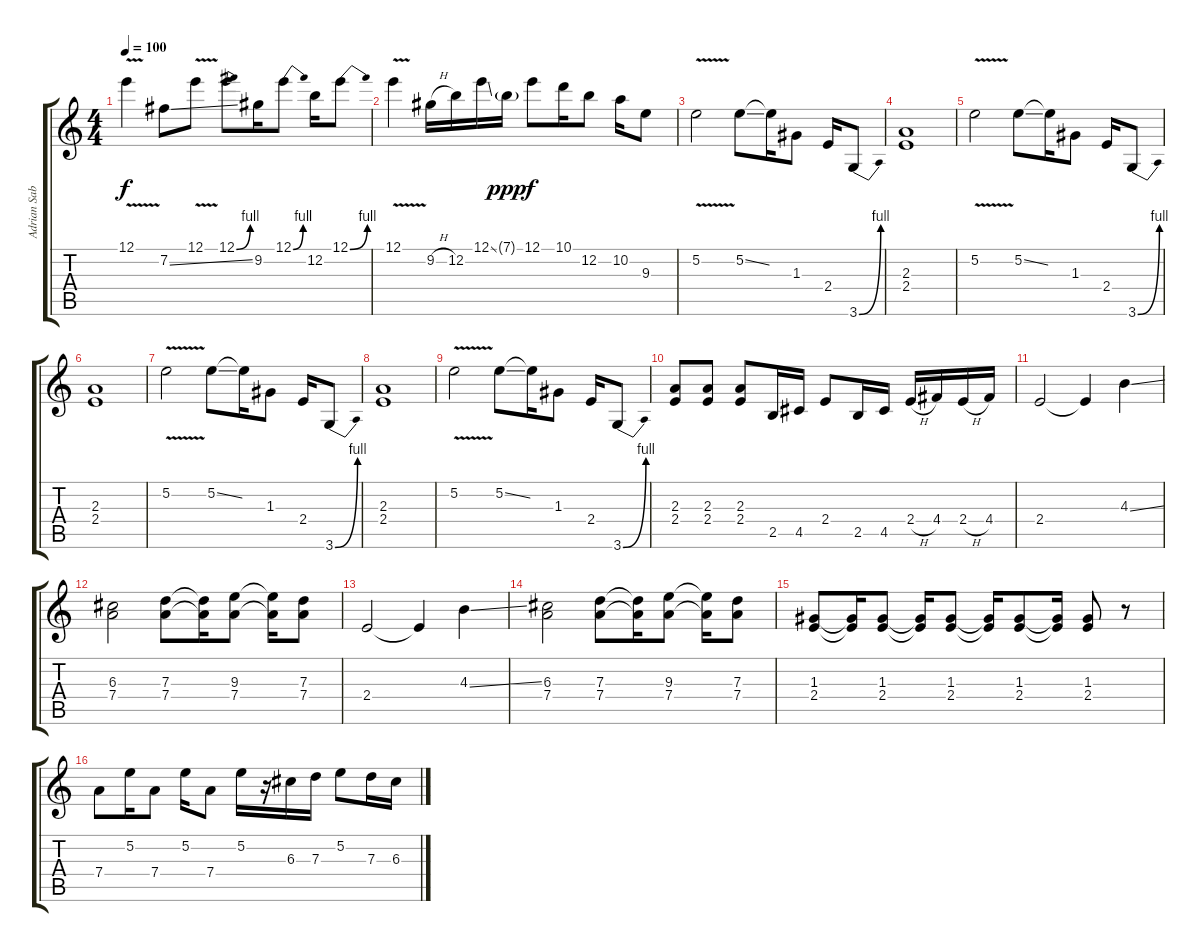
\track ("Adrian Sabbath" "Adrian Sab") {instrument distortionguitar}
\staff {score tabs}
\tuning (E4 B3 G3 D3 A2 E2) {hide}
\ts (4 4)
\tempo 100
\clef g2
\ks c
12.1{v}.4{dy f} 7.2{ss}.8 12.1{v}.8 12.1{be (bend 0 0 60 4)}.8 9.2.16 12.1{be (bend 0 0 60 4)}.8 12.2.16 12.1{be (bend 0 0 60 4)}.8 |
12.1{v}.4 9.2{h}.16{volume 16} 12.2.16 12.1{ss}.16 7.1{g}.16{dy ppp} 12.1.8{dy f} 10.1.16 12.2.8 10.2.16 9.3.8 |
5.2{v}.2{volume 14} 5.2{ss}.8 5.2{t}.16 1.3.8 2.4.16 3.6{be (bend 0 0 60 4)}.8 |
(2.3 2.4).1 |
5.2{v}.2 5.2{ss}.8 5.2{t}.16 1.3.8 2.4.16 3.6{be (bend 0 0 60 4)}.8 |
(2.3 2.4).1 |
5.2{v}.2 5.2{ss}.8 5.2{t}.16 1.3.8 2.4.16 3.6{be (bend 0 0 60 4)}.8 |
(2.3 2.4).1 |
5.2{v}.2 5.2{ss}.8 5.2{t}.16 1.3.8 2.4.16 3.6{be (bend 0 0 60 4)}.8 |
(2.3 2.4).8{volume 16} (2.3 2.4).8 (2.3 2.4).8 2.5.16 4.5.16 2.4.8 2.5.16 4.5.16 2.4{h}.16 4.4.16 2.4{h}.16 4.4.16 |
2.4.2{volume 12} 2.4{t}.4 4.3{ss}.4 |
(6.3 7.4).2 (7.3 7.4).8 (7.3{t} 7.4{t}).16 (9.3 7.4).8 (9.3{t} 7.4{t}).16 (7.3 7.4).8 |
2.4.2 2.4{t}.4 4.3{ss}.4 |
(6.3 7.4).2 (7.3 7.4).8 (7.3{t} 7.4{t}).16 (9.3 7.4).8 (9.3{t} 7.4{t}).16 (7.3 7.4).8 |
(1.3 2.4).8 (1.3{t} 2.4{t}).16 (1.3 2.4).8 (1.3{t} 2.4{t}).16 (1.3 2.4).8 (1.3{t} 2.4{t}).16 (1.3 2.4).8 (1.3{t} 2.4{t}).16 (1.3 2.4).8 r.8 |
7.4.8{volume 16} 5.2.16 7.4.8 5.2.16 7.4.8 5.2.16 r.16 6.3.16 7.3.16 5.2.8 7.3.16 6.3.16
